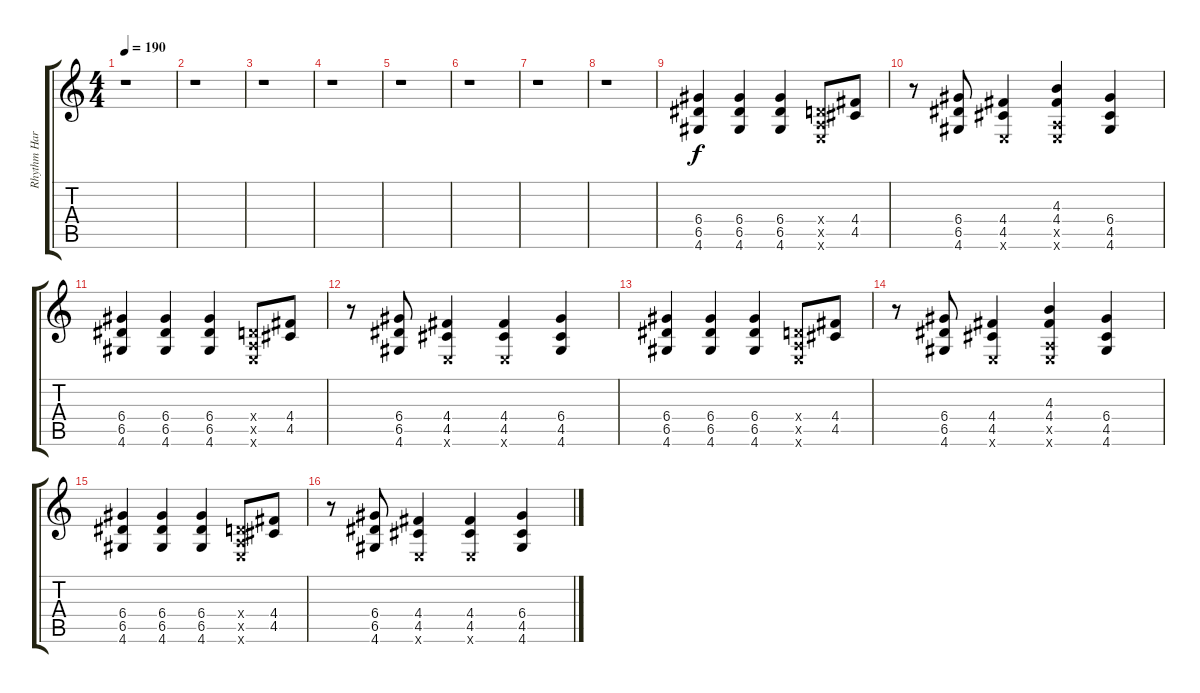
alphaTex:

\track ("Rhythm Harmonics" "Rhythm Har") {instrument guitarharmonics}
\staff {score tabs}
\tuning (E4 B3 G3 D3 A2 E2) {hide}
\ts (4 4)
\tempo 190
\clef g2
\ks c
r.1{dy f} |
r.1 |
r.1 |
r.1 |
r.1 |
r.1 |
r.1 |
r.1 |
(6.4 6.5 4.6).4 (6.4 6.5 4.6).4 (6.4 6.5 4.6).4 (0.4{x} 0.5{x} 0.6{x}).8 (4.4 4.5).8 |
r.8 (6.4 6.5 4.6).8 (4.4 4.5 0.6{x}).4 (4.3 4.4 0.5{x} 0.6{x}).4 (6.4 4.5 4.6).4 |
(6.4 6.5 4.6).4 (6.4 6.5 4.6).4 (6.4 6.5 4.6).4 (0.4{x} 0.5{x} 0.6{x}).8 (4.4 4.5).8 |
r.8 (6.4 6.5 4.6).8 (4.4 4.5 0.6{x}).4 (4.4 4.5 0.6{x}).4 (6.4 4.5 4.6).4 |
(6.4 6.5 4.6).4 (6.4 6.5 4.6).4 (6.4 6.5 4.6).4 (0.4{x} 0.5{x} 0.6{x}).8 (4.4 4.5).8 |
r.8 (6.4 6.5 4.6).8 (4.4 4.5 0.6{x}).4 (4.3 4.4 0.5{x} 0.6{x}).4 (6.4 4.5 4.6).4 |
(6.4 6.5 4.6).4 (6.4 6.5 4.6).4 (6.4 6.5 4.6).4 (0.4{x} 0.5{x} 0.6{x}).8 (4.4 4.5).8 |
r.8 (6.4 6.5 4.6).8 (4.4 4.5 0.6{x}).4 (4.4 4.5 0.6{x}).4 (6.4 4.5 4.6).4
